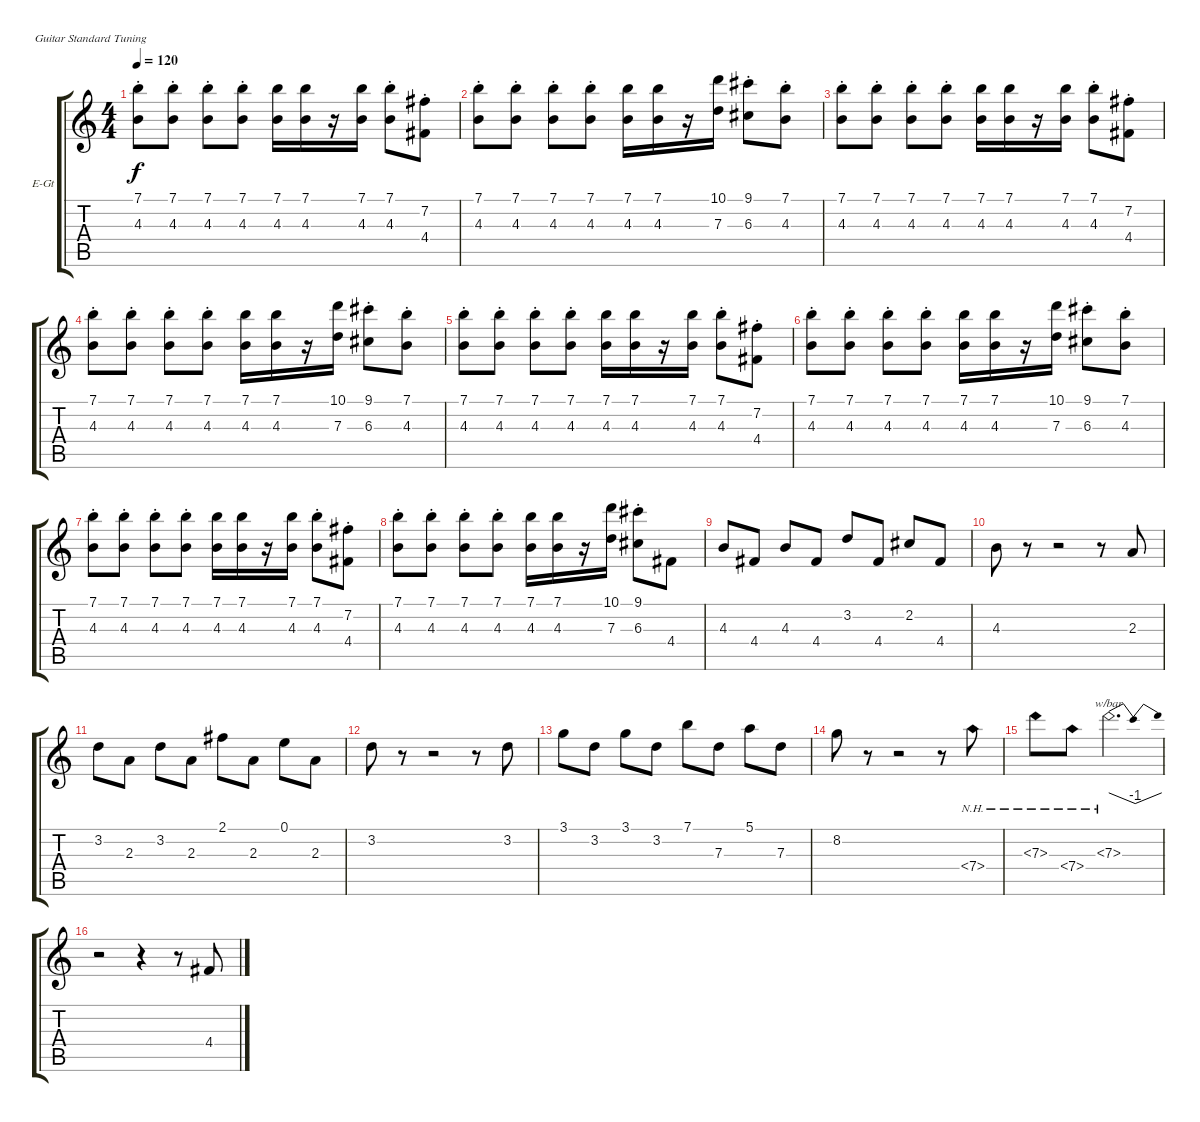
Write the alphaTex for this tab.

\defaultSystemsLayout 4
\bracketExtendMode groupsimilarinstruments
\firstSystemTrackNameOrientation horizontal
\otherSystemsTrackNameOrientation horizontal
\track ("Electric Guitar" "E-Gt") {instrument electricguitarclean}
\staff {score tabs}
\tuning (E4 B3 G3 D3 A2 E2)
\ts (4 4)
\tempo 120
\clef g2
\ks c
(7.1{st} 4.3{st}).8{dy f} (7.1{st} 4.3{st}).8 (7.1{st} 4.3{st}).8 (7.1{st} 4.3{st}).8 (7.1 4.3).16 (7.1 4.3).16 r.16 (7.1 4.3).16 (7.1{st} 4.3{st}).8 (7.2{st} 4.4{st}).8 |
(7.1{st} 4.3{st}).8 (7.1{st} 4.3{st}).8 (7.1{st} 4.3{st}).8 (7.1{st} 4.3{st}).8 (7.1 4.3).16 (7.1 4.3).16 r.16 (10.1 7.3).16 (9.1{st} 6.3{st}).8 (7.1{st} 4.3{st}).8 |
(7.1{st} 4.3{st}).8 (7.1{st} 4.3{st}).8 (7.1{st} 4.3{st}).8 (7.1{st} 4.3{st}).8 (7.1 4.3).16 (7.1 4.3).16 r.16 (7.1 4.3).16 (7.1{st} 4.3{st}).8 (7.2{st} 4.4{st}).8 |
(7.1{st} 4.3{st}).8 (7.1{st} 4.3{st}).8 (7.1{st} 4.3{st}).8 (7.1{st} 4.3{st}).8 (7.1 4.3).16 (7.1 4.3).16 r.16 (10.1 7.3).16 (9.1{st} 6.3{st}).8 (7.1{st} 4.3{st}).8 |
(7.1{st} 4.3{st}).8 (7.1{st} 4.3{st}).8 (7.1{st} 4.3{st}).8 (7.1{st} 4.3{st}).8 (7.1 4.3).16 (7.1 4.3).16 r.16 (7.1 4.3).16 (7.1{st} 4.3{st}).8 (7.2{st} 4.4{st}).8 |
(7.1{st} 4.3{st}).8 (7.1{st} 4.3{st}).8 (7.1{st} 4.3{st}).8 (7.1{st} 4.3{st}).8 (7.1 4.3).16 (7.1 4.3).16 r.16 (10.1 7.3).16 (9.1{st} 6.3{st}).8 (7.1{st} 4.3{st}).8 |
(7.1{st} 4.3{st}).8 (7.1{st} 4.3{st}).8 (7.1{st} 4.3{st}).8 (7.1{st} 4.3{st}).8 (7.1 4.3).16 (7.1 4.3).16 r.16 (7.1 4.3).16 (7.1{st} 4.3{st}).8 (7.2{st} 4.4{st}).8 |
(7.1{st} 4.3{st}).8 (7.1{st} 4.3{st}).8 (7.1{st} 4.3{st}).8 (7.1{st} 4.3{st}).8 (7.1 4.3).16 (7.1 4.3).16 r.16 (10.1 7.3).16 (9.1{st} 6.3{st}).8 4.4.8 |
4.3.8 4.4.8 4.3.8 4.4.8 3.2.8 4.4.8 2.2.8 4.4.8 |
4.3.8 r.8 r.2 r.8 2.3.8 |
3.2.8 2.3.8 3.2.8 2.3.8 2.1.8 2.3.8 0.1.8 2.3.8 |
3.2.8 r.8 r.2 r.8 3.2.8 |
3.1.8 3.2.8 3.1.8 3.2.8 7.1.8 7.3.8 5.1.8 7.3.8 |
8.2.8 r.8 r.2 r.8 7.4{nh}.8 |
7.3{nh}.8 7.4{nh}.8 7.3{nh}.2{d tbe (dip default 0 0 30 -4 60 0)} |
r.2 r.4 r.8 4.4.8
